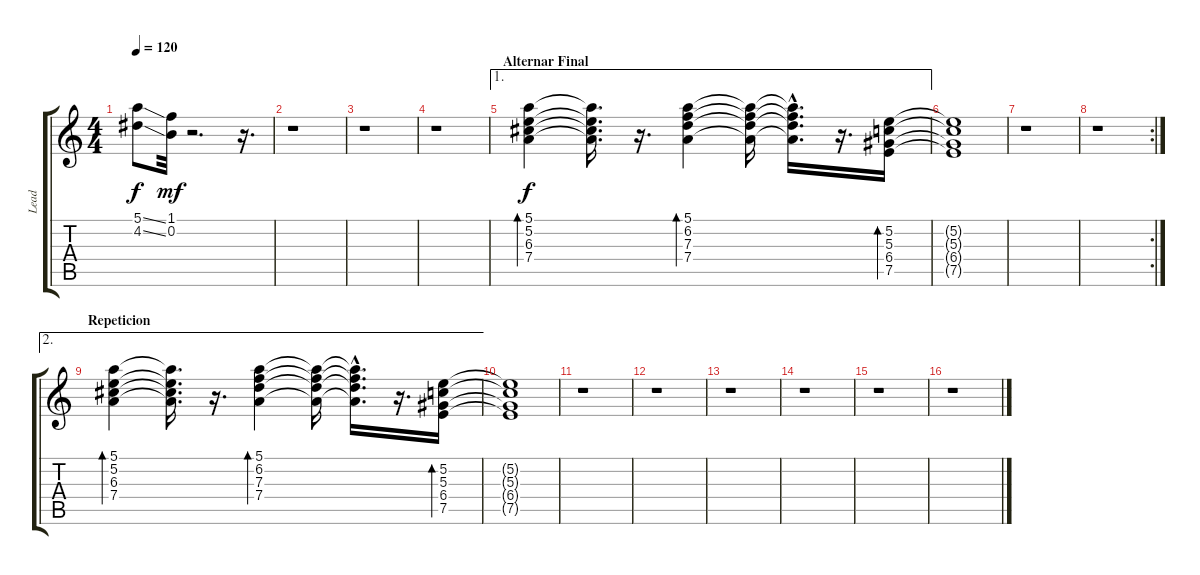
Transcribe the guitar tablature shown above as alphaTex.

\track ("Lead" "Lead") {instrument electricguitarjazz}
\staff {score tabs}
\tuning (E4 B3 G3 D3 A2 E2) {hide}
\ts (4 4)
\tempo 120
\clef g2
\ks c
(5.1{ss} 4.2{ss}).8{dy f} (1.1 0.2).32{dy mf} r.2{d} r.16{d} |
r.1 |
r.1 |
r.1 |
\ae 1
\section ("" "Alternar Final")
(5.1 5.2 6.3 7.4).4{bd 240 dy f} (5.1{t} 5.2{t} 6.3{t} 7.4{t}).16{d} r.16{d} (5.1 6.2 7.3 7.4).4{bd 240} (5.1{t} 6.2{t} 7.3{t} 7.4{t}).16 (5.1{t} 6.2{hac t} 7.3{hac t} 7.4{hac t}).16{d} r.16{d} (5.2 5.3 6.4 7.5).16{bd 480} |
(5.2{t} 5.3{t} 6.4{t} 7.5{t}).1 |
r.1 |
\rc 2
r.1 |
\ae 2
\section ("" "Repeticion")
(5.1 5.2 6.3 7.4).4{bd 240} (5.1{t} 5.2{t} 6.3{t} 7.4{t}).16{d} r.16{d} (5.1 6.2 7.3 7.4).4{bd 240} (5.1{t} 6.2{t} 7.3{t} 7.4{t}).16 (5.1{t} 6.2{hac t} 7.3{hac t} 7.4{hac t}).16{d} r.16{d} (5.2 5.3 6.4 7.5).16{bd 480} |
(5.2{t} 5.3{t} 6.4{t} 7.5{t}).1 |
r.1 |
r.1 |
r.1 |
r.1 |
r.1 |
r.1
